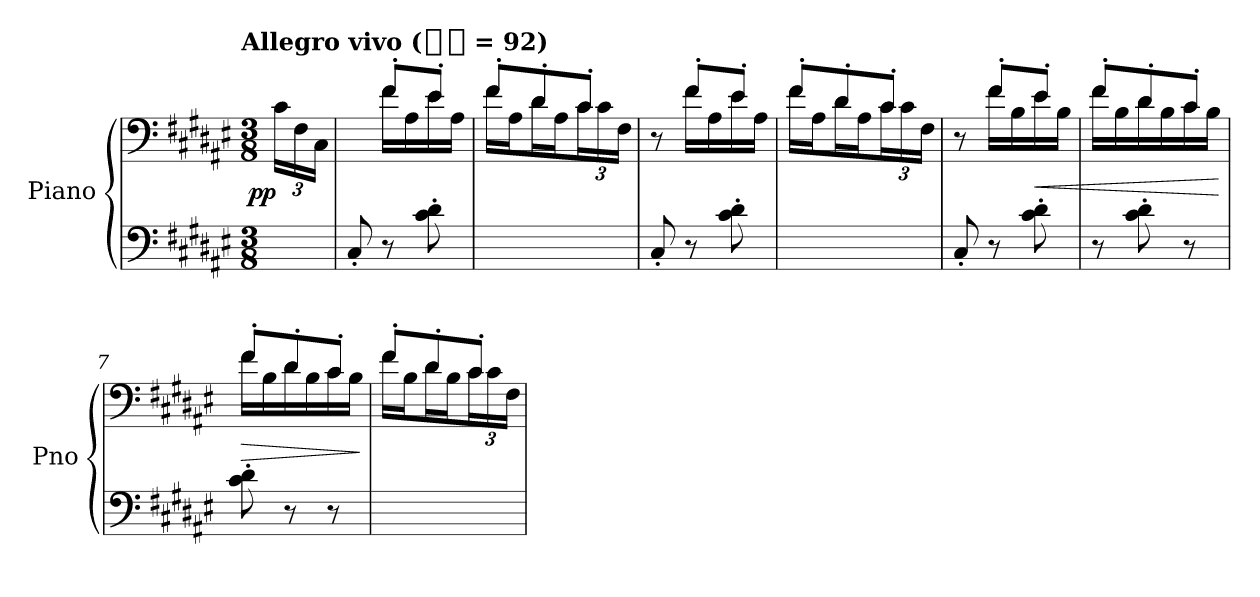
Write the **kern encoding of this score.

**kern	**kern	**dynam
*part1	*part1	*part1
*staff2	*staff1	*staff1/2
*I"Piano	*	*
*I'Pno	*	*
*clefF4	*clefF4	*
*k[f#c#g#d#a#e#]	*k[f#c#g#d#a#e#]	*
*F#:	*F#:	*
!!LO:TX:omd:t=Allegro vivo ([quarter-dot] = 92)
*M3/8	*M3/8	*
*MM138	*MM138	*
=	=	=
!	!	!LO:DY:rj
8ryy	24c#LL	pp
.	24F#	.
.	24C#JJ	.
=1	=1	=1
*	*^	*
8C#'	8ryy	8ryy	.
8r	8f#'L	16f#LL	.
.	.	16A#	.
8c#' 8d#'	8e#'J	16e#	.
.	.	16A#JJ	.
=2	=2	=2	=2
4.ryy	8f#'L	16f#\LL	.
.	.	16A#\J	.
.	8d#'	16d#\L	.
.	.	16A#\J	.
.	8c#'J	24c#\L	.
.	.	24c#/	.
.	.	24F#/JJ	.
=3	=3	=3	=3
8C#'	8ryy	8r	.
8r	8f#'L	16f#LL	.
.	.	16A#	.
8c#' 8d#'	8e#'J	16e#	.
.	.	16A#JJ	.
=4	=4	=4	=4
4.ryy	8f#'L	16f#\LL	.
.	.	16A#\J	.
.	8d#'	16d#\L	.
.	.	16A#\J	.
.	8c#'J	24c#\L	.
.	.	24c#/	.
.	.	24F#/JJ	.
=5	=5	=5	=5
8C#'	8ryy	8r	.
8r	8f#'L	16f#LL	.
.	.	16B	.
8c#' 8d#'	8e#'J	16e#	<
.	.	16BJJ	.
=6	=6	=6	=6
8r	8f#'L	16f#LL	.
.	.	16B	.
8c#' 8d#'	8d#'	16d#	.
.	.	16B	.
8r	8c#'J	16c#	.
.	.	16BJJ	.
*	*v	*v	*
.	.	[
=7	=7	=7
*	*^	*
8c#' 8d#'	8f#'L	16f#LL	>
.	.	16B	.
8r	8d#'	16d#	.
.	.	16B	.
8r	8c#'J	16c#	.
.	.	16BJJ	.
*	*v	*v	*
.	.	]
=8	=8	=8
*	*^	*
4.ryy	8f#'L	16f#\LL	.
.	.	16B\J	.
.	8d#'	16d#\L	.
.	.	16B\J	.
.	8c#'J	24c#\L	.
.	.	24c#/	.
.	.	24F#/JJ	.
*	*v	*v	*
=	=	=
*-	*-	*-
